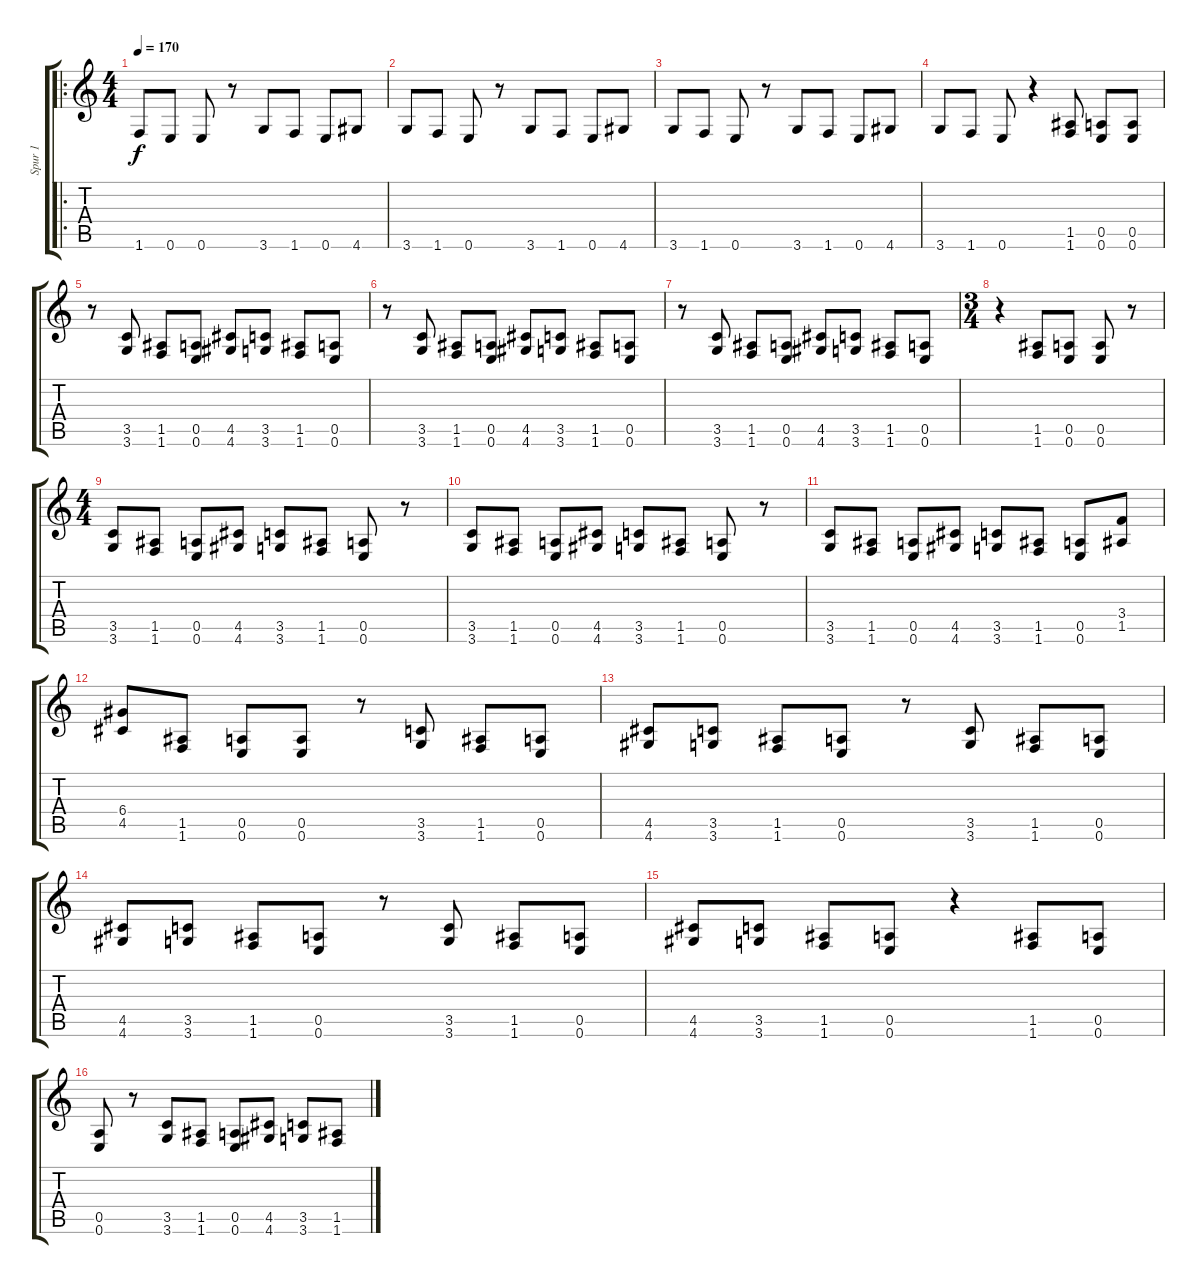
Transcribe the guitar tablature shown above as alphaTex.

\track ("Spur 1" "Spur 1") {instrument distortionguitar}
\staff {score tabs}
\tuning (E4 B3 G3 D3 A2 E2) {hide}
\ro
\ts (4 4)
\tempo 170
\clef g2
\ks c
1.6.8{dy f instrument distortionguitar} 0.6.8 0.6.8 r.8 3.6.8 1.6.8 0.6.8 4.6.8 |
3.6.8 1.6.8 0.6.8 r.8 3.6.8 1.6.8 0.6.8 4.6.8 |
3.6.8 1.6.8 0.6.8 r.8 3.6.8 1.6.8 0.6.8 4.6.8 |
3.6.8 1.6.8 0.6.8 r.4 (1.5 1.6).8 (0.5 0.6).8 (0.5 0.6).8 |
r.8 (3.5 3.6).8 (1.5 1.6).8 (0.5 0.6).8 (4.5 4.6).8 (3.5 3.6).8 (1.5 1.6).8 (0.5 0.6).8 |
r.8 (3.5 3.6).8 (1.5 1.6).8 (0.5 0.6).8 (4.5 4.6).8 (3.5 3.6).8 (1.5 1.6).8 (0.5 0.6).8 |
r.8 (3.5 3.6).8 (1.5 1.6).8 (0.5 0.6).8 (4.5 4.6).8 (3.5 3.6).8 (1.5 1.6).8 (0.5 0.6).8 |
\ts (3 4)
r.4 (1.5 1.6).8 (0.5 0.6).8 (0.5 0.6).8 r.8 |
\ts (4 4)
(3.5 3.6).8 (1.5 1.6).8 (0.5 0.6).8 (4.5 4.6).8 (3.5 3.6).8 (1.5 1.6).8 (0.5 0.6).8 r.8 |
(3.5 3.6).8 (1.5 1.6).8 (0.5 0.6).8 (4.5 4.6).8 (3.5 3.6).8 (1.5 1.6).8 (0.5 0.6).8 r.8 |
(3.5 3.6).8 (1.5 1.6).8 (0.5 0.6).8 (4.5 4.6).8 (3.5 3.6).8 (1.5 1.6).8 (0.5 0.6).8 (3.4 1.5).8 |
(6.4 4.5).8 (1.5 1.6).8 (0.5 0.6).8 (0.5 0.6).8 r.8 (3.5 3.6).8 (1.5 1.6).8 (0.5 0.6).8 |
(4.5 4.6).8 (3.5 3.6).8 (1.5 1.6).8 (0.5 0.6).8 r.8 (3.5 3.6).8 (1.5 1.6).8 (0.5 0.6).8 |
(4.5 4.6).8 (3.5 3.6).8 (1.5 1.6).8 (0.5 0.6).8 r.8 (3.5 3.6).8 (1.5 1.6).8 (0.5 0.6).8 |
(4.5 4.6).8 (3.5 3.6).8 (1.5 1.6).8 (0.5 0.6).8 r.4 (1.5 1.6).8 (0.5 0.6).8 |
(0.5 0.6).8 r.8 (3.5 3.6).8 (1.5 1.6).8 (0.5 0.6).8 (4.5 4.6).8 (3.5 3.6).8 (1.5 1.6).8
